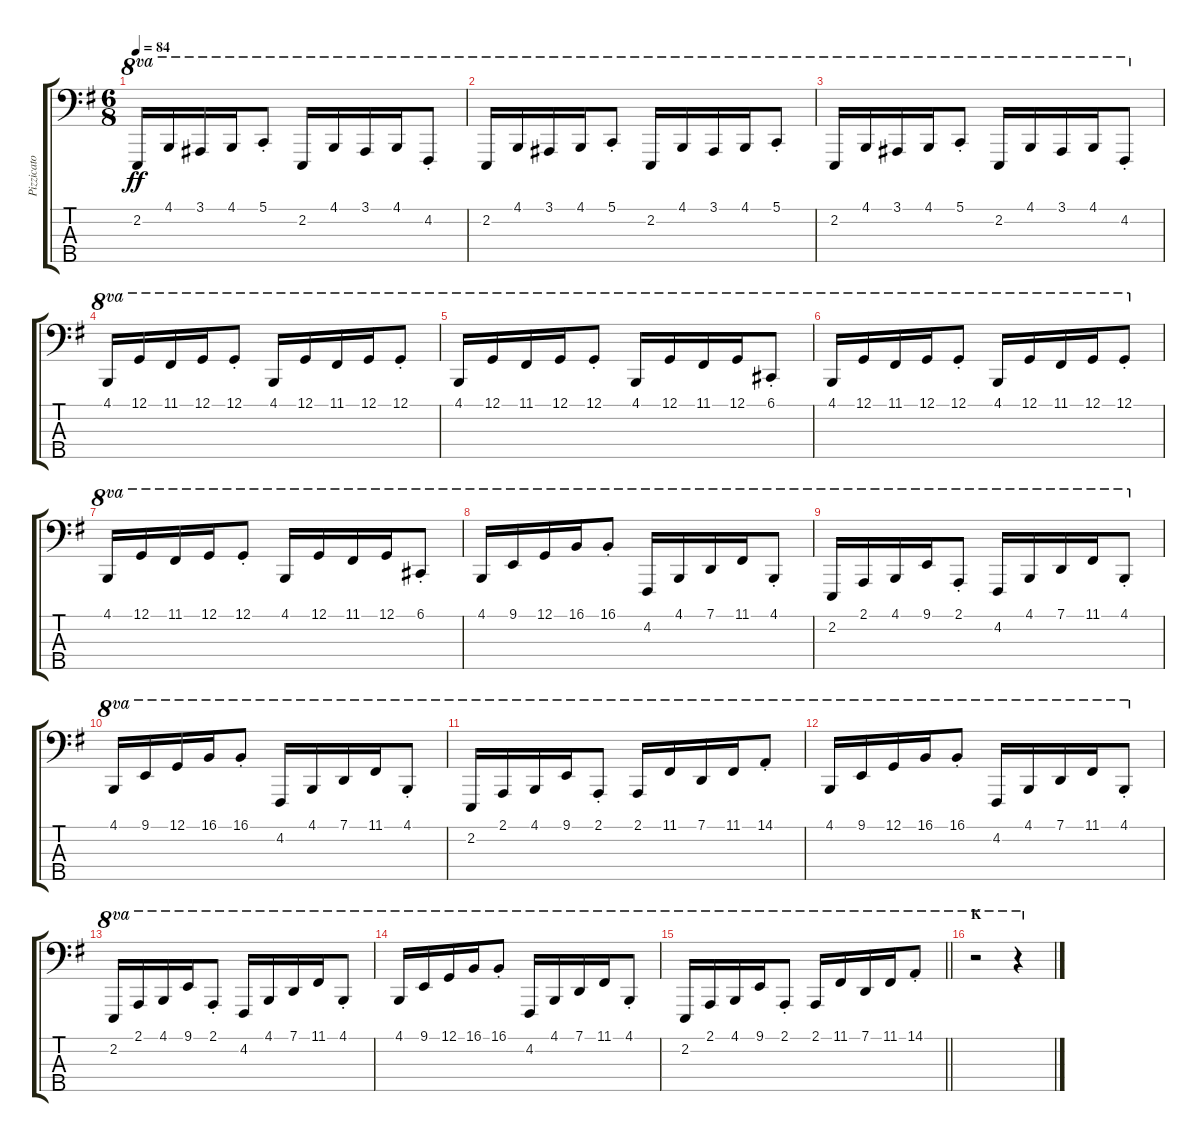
\track ("Pizzicato Strings II" "Pizzicato ") {instrument pizzicatostrings}
\staff {score tabs}
\tuning (G2 D2 A1 E1 B0) {hide}
\ts (6 8)
\tempo 84
\clef f4
\ks g
2.2.16{ot 8va dy ff} 4.1.16{ot 8va} 3.1.16{ot 8va} 4.1.16{ot 8va} 5.1{st}.8{ot 8va} 2.2.16{ot 8va} 4.1.16{ot 8va} 3.1.16{ot 8va} 4.1.16{ot 8va} 4.2{st}.8{ot 8va} |
2.2.16{ot 8va} 4.1.16{ot 8va} 3.1.16{ot 8va} 4.1.16{ot 8va} 5.1{st}.8{ot 8va} 2.2.16{ot 8va} 4.1.16{ot 8va} 3.1.16{ot 8va} 4.1.16{ot 8va} 5.1{st}.8{ot 8va} |
2.2.16{ot 8va} 4.1.16{ot 8va} 3.1.16{ot 8va} 4.1.16{ot 8va} 5.1{st}.8{ot 8va} 2.2.16{ot 8va} 4.1.16{ot 8va} 3.1.16{ot 8va} 4.1.16{ot 8va} 4.2{st}.8{ot 8va} |
4.1.16{ot 8va} 12.1.16{ot 8va} 11.1.16{ot 8va} 12.1.16{ot 8va} 12.1{st}.8{ot 8va} 4.1.16{ot 8va} 12.1.16{ot 8va} 11.1.16{ot 8va} 12.1.16{ot 8va} 12.1{st}.8{ot 8va} |
4.1.16{ot 8va} 12.1.16{ot 8va} 11.1.16{ot 8va} 12.1.16{ot 8va} 12.1{st}.8{ot 8va} 4.1.16{ot 8va} 12.1.16{ot 8va} 11.1.16{ot 8va} 12.1.16{ot 8va} 6.1{st}.8{ot 8va} |
4.1.16{ot 8va} 12.1.16{ot 8va} 11.1.16{ot 8va} 12.1.16{ot 8va} 12.1{st}.8{ot 8va} 4.1.16{ot 8va} 12.1.16{ot 8va} 11.1.16{ot 8va} 12.1.16{ot 8va} 12.1{st}.8{ot 8va} |
4.1.16{ot 8va} 12.1.16{ot 8va} 11.1.16{ot 8va} 12.1.16{ot 8va} 12.1{st}.8{ot 8va} 4.1.16{ot 8va} 12.1.16{ot 8va} 11.1.16{ot 8va} 12.1.16{ot 8va} 6.1{st}.8{ot 8va} |
4.1.16{ot 8va} 9.1.16{ot 8va} 12.1.16{ot 8va} 16.1.16{ot 8va} 16.1{st}.8{ot 8va} 4.2.16{ot 8va} 4.1.16{ot 8va} 7.1.16{ot 8va} 11.1.16{ot 8va} 4.1{st}.8{ot 8va} |
2.2.16{ot 8va} 2.1.16{ot 8va} 4.1.16{ot 8va} 9.1.16{ot 8va} 2.1{st}.8{ot 8va} 4.2.16{ot 8va} 4.1.16{ot 8va} 7.1.16{ot 8va} 11.1.16{ot 8va} 4.1{st}.8{ot 8va} |
4.1.16{ot 8va} 9.1.16{ot 8va} 12.1.16{ot 8va} 16.1.16{ot 8va} 16.1{st}.8{ot 8va} 4.2.16{ot 8va} 4.1.16{ot 8va} 7.1.16{ot 8va} 11.1.16{ot 8va} 4.1{st}.8{ot 8va} |
2.2.16{ot 8va} 2.1.16{ot 8va} 4.1.16{ot 8va} 9.1.16{ot 8va} 2.1{st}.8{ot 8va} 2.1.16{ot 8va} 11.1.16{ot 8va} 7.1.16{ot 8va} 11.1.16{ot 8va} 14.1{st}.8{ot 8va} |
4.1.16{ot 8va} 9.1.16{ot 8va} 12.1.16{ot 8va} 16.1.16{ot 8va} 16.1{st}.8{ot 8va} 4.2.16{ot 8va} 4.1.16{ot 8va} 7.1.16{ot 8va} 11.1.16{ot 8va} 4.1{st}.8{ot 8va} |
2.2.16{ot 8va} 2.1.16{ot 8va} 4.1.16{ot 8va} 9.1.16{ot 8va} 2.1{st}.8{ot 8va} 4.2.16{ot 8va} 4.1.16{ot 8va} 7.1.16{ot 8va} 11.1.16{ot 8va} 4.1{st}.8{ot 8va} |
4.1.16{ot 8va} 9.1.16{ot 8va} 12.1.16{ot 8va} 16.1.16{ot 8va} 16.1{st}.8{ot 8va} 4.2.16{ot 8va} 4.1.16{ot 8va} 7.1.16{ot 8va} 11.1.16{ot 8va} 4.1{st}.8{ot 8va} |
\barLineRight lightlight
2.2.16{ot 8va} 2.1.16{ot 8va} 4.1.16{ot 8va} 9.1.16{ot 8va} 2.1{st}.8{ot 8va} 2.1.16{ot 8va} 11.1.16{ot 8va} 7.1.16{ot 8va} 11.1.16{ot 8va} 14.1{st}.8{ot 8va} |
\section ("" "K")
r.2{ot 8va} r.4{ot 8va}
